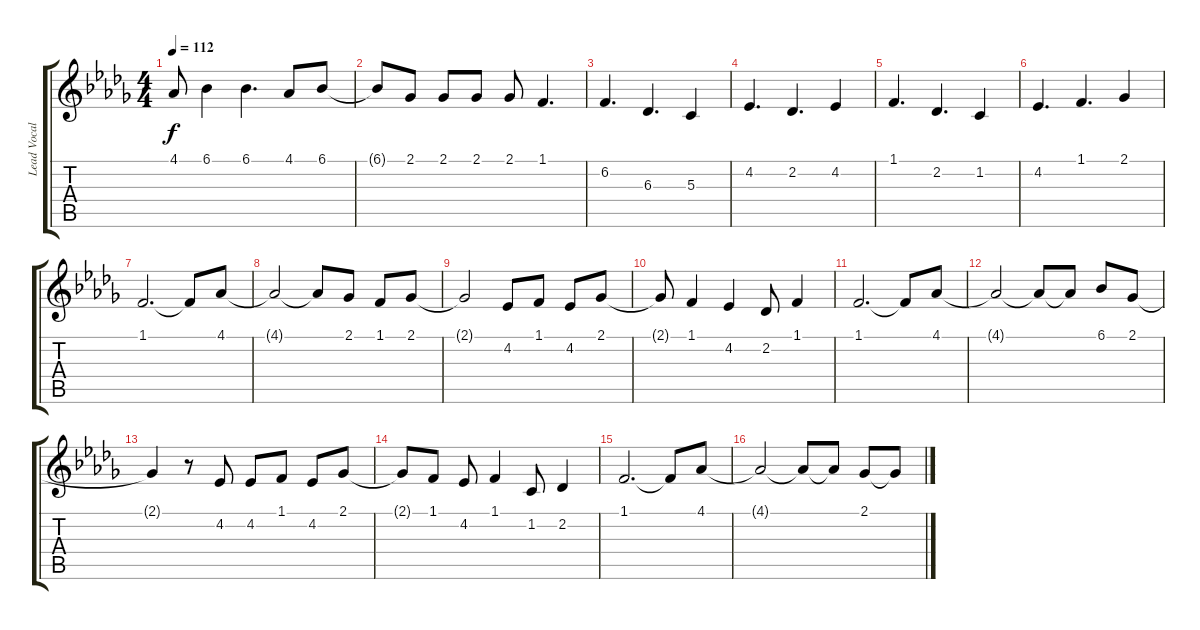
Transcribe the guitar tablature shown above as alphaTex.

\track ("Lead Vocals" "Lead Vocal") {instrument violin}
\staff {score tabs}
\tuning (E4 B3 G3 D3 A2 E2) {hide}
\ts (4 4)
\tempo 112
\clef g2
\ks bbminor
4.1.8{dy f} 6.1.4 6.1.4{d} 4.1.8 6.1.8 |
6.1{t}.8 2.1.8 2.1.8 2.1.8 2.1.8 1.1.4{d} |
6.2.4{d} 6.3.4{d} 5.3.4 |
4.2.4{d} 2.2.4{d} 4.2.4 |
1.1.4{d} 2.2.4{d} 1.2.4 |
4.2.4{d} 1.1.4{d} 2.1.4 |
1.1.2{d} 1.1{t}.8 4.1.8 |
4.1{t}.2 4.1{t}.8 2.1.8 1.1.8 2.1.8 |
2.1{t}.2 4.2.8 1.1.8 4.2.8 2.1.8 |
2.1{t}.8 1.1.4 4.2.4 2.2.8 1.1.4 |
1.1.2{d} 1.1{t}.8 4.1.8 |
4.1{t}.2 4.1{t}.8 4.1{t}.8 6.1.8 2.1.8 |
2.1{t}.4 r.8 4.2.8 4.2.8 1.1.8 4.2.8 2.1.8 |
2.1{t}.8 1.1.8 4.2.8 1.1.4 1.2.8 2.2.4 |
1.1.2{d} 1.1{t}.8 4.1.8 |
4.1{t}.2 4.1{t}.8 4.1{t}.8 2.1.8 2.1{t}.8
